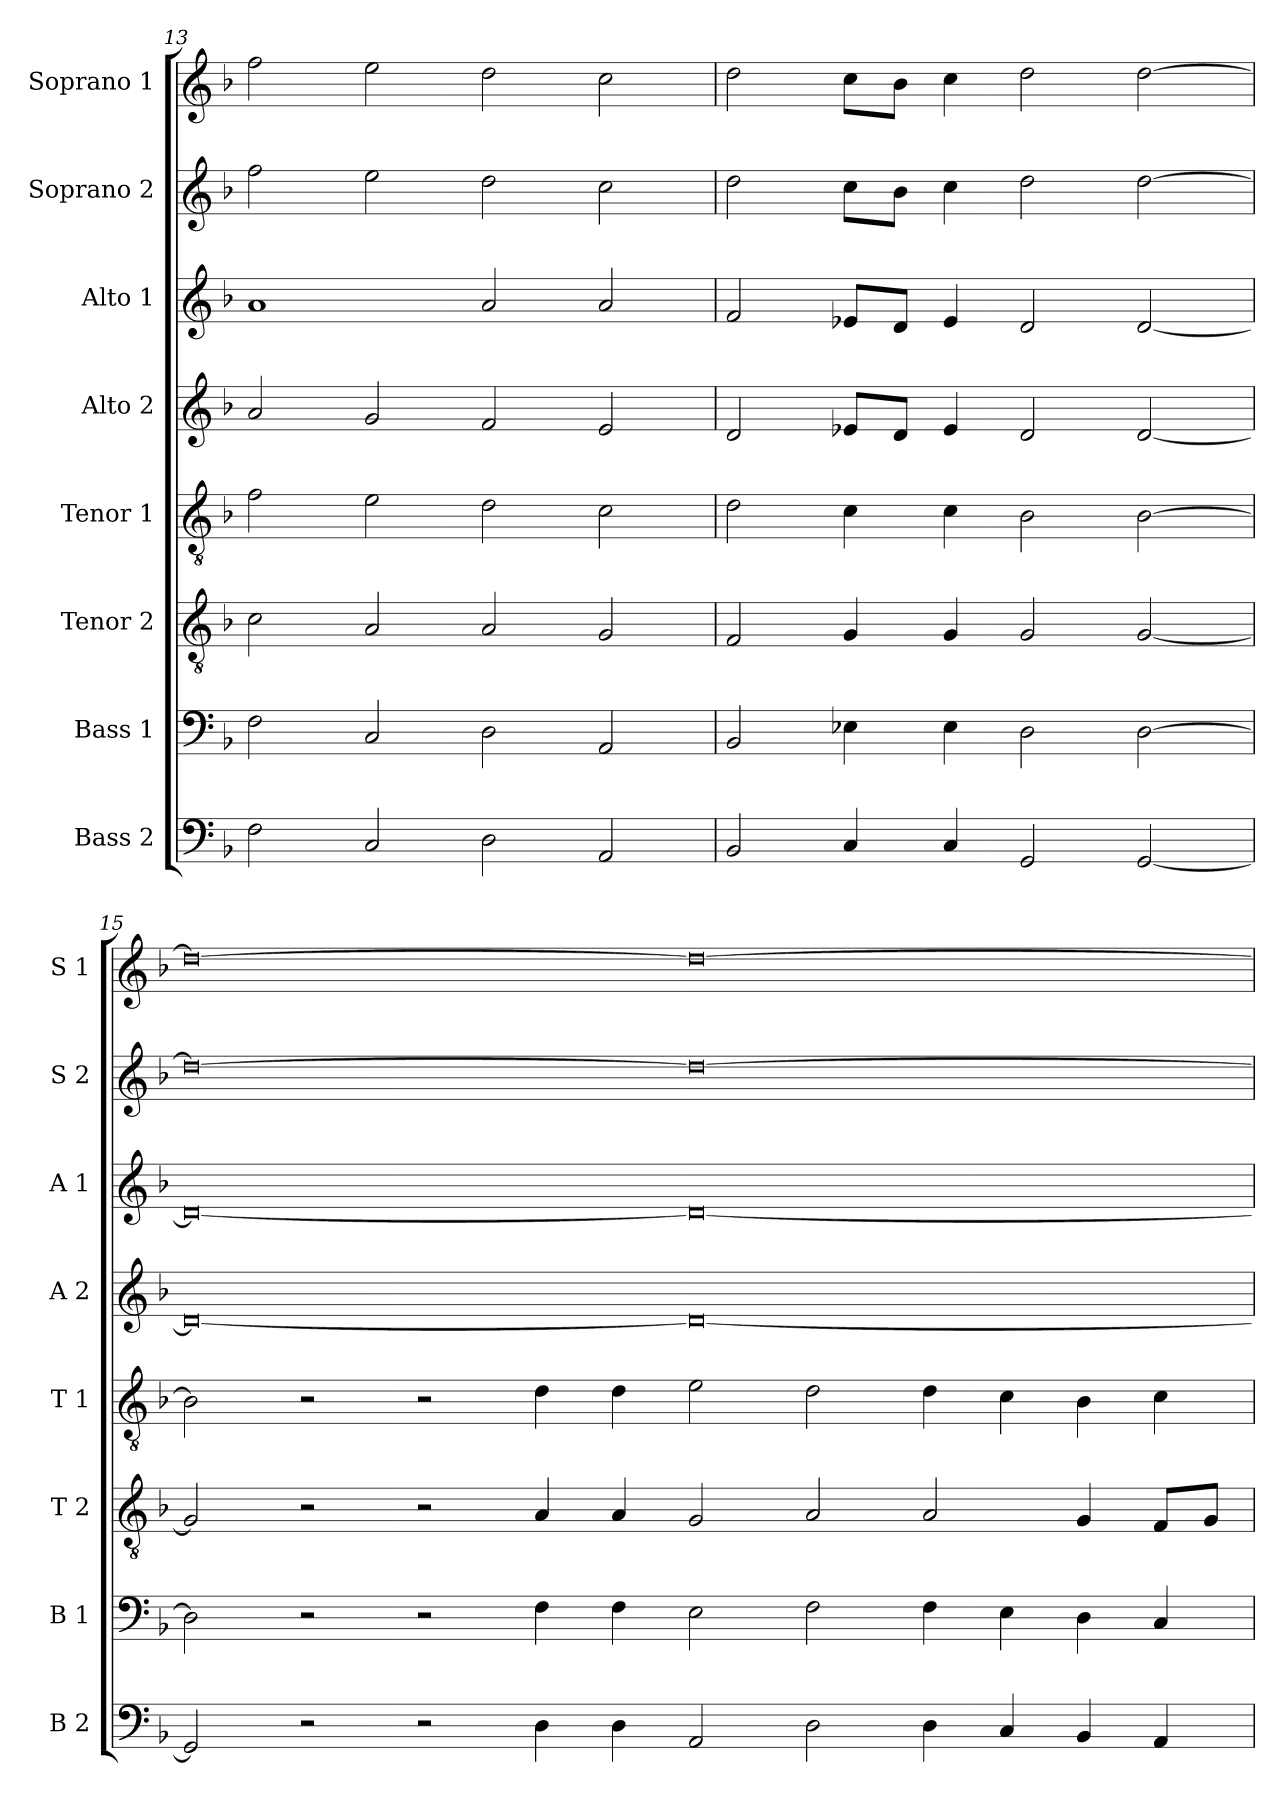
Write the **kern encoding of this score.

**kern	**kern	**kern	**kern	**kern	**kern	**kern	**kern
*part8	*part7	*part6	*part5	*part4	*part3	*part2	*part1
*staff8	*staff7	*staff6	*staff5	*staff4	*staff3	*staff2	*staff1
*I"Bass 2	*I"Bass 1	*I"Tenor 2	*I"Tenor 1	*I"Alto 2	*I"Alto 1	*I"Soprano 2	*I"Soprano 1
*I'B 2	*I'B 1	*I'T 2	*I'T 1	*I'A 2	*I'A 1	*I'S 2	*I'S 1
*clefF4	*clefF4	*clefGv2	*clefGv2	*clefG2	*clefG2	*clefG2	*clefG2
*k[b-]	*k[b-]	*k[b-]	*k[b-]	*k[b-]	*k[b-]	*k[b-]	*k[b-]
*d:	*d:	*d:	*d:	*d:	*d:	*d:	*d:
=13	=13	=13	=13	=13	=13	=13	=13
2F	2F	2c	2f	2a	1a	2ff	2ff
2C	2C	2A	2e	2g	.	2ee	2ee
2D	2D	2A	2d	2f	2a	2dd	2dd
2AA	2AA	2G	2c	2e	2a	2cc	2cc
=14	=14	=14	=14	=14	=14	=14	=14
2BB-	2BB-	2F	2d	2d	2f	2dd	2dd
4C	4E-X	4G	4c	8e-XL	8e-XL	8ccL	8ccL
.	.	.	.	8dJ	8dJ	8b-J	8b-J
4C	4E-	4G	4c	4e-	4e-	4cc	4cc
2GG	2D	2G	2B-	2d	2d	2dd	2dd
[2GG	[2D	[2G	[2B-	[2d	[2d	[2dd	[2dd
=15	=15	=15	=15	=15	=15	=15	=15
2GG]	2D]	2G]	2B-]	0d_	0d_	0dd_	0dd_
2r	2r	2r	2r	.	.	.	.
2r	2r	2r	2r	.	.	.	.
4D	4F	4A	4d	.	.	.	.
4D	4F	4A	4d	.	.	.	.
2AA	2E	2G	2e	0d_	0d_	0dd_	0dd_
2D	2F	2A	2d	.	.	.	.
4D	4F	2A	4d	.	.	.	.
4C	4E	.	4c	.	.	.	.
4BB-	4D	4G	4B-	.	.	.	.
4AA	4C	8FL	4c	.	.	.	.
.	.	8GJ	.	.	.	.	.
=	=	=	=	=	=	=	=
*-	*-	*-	*-	*-	*-	*-	*-
